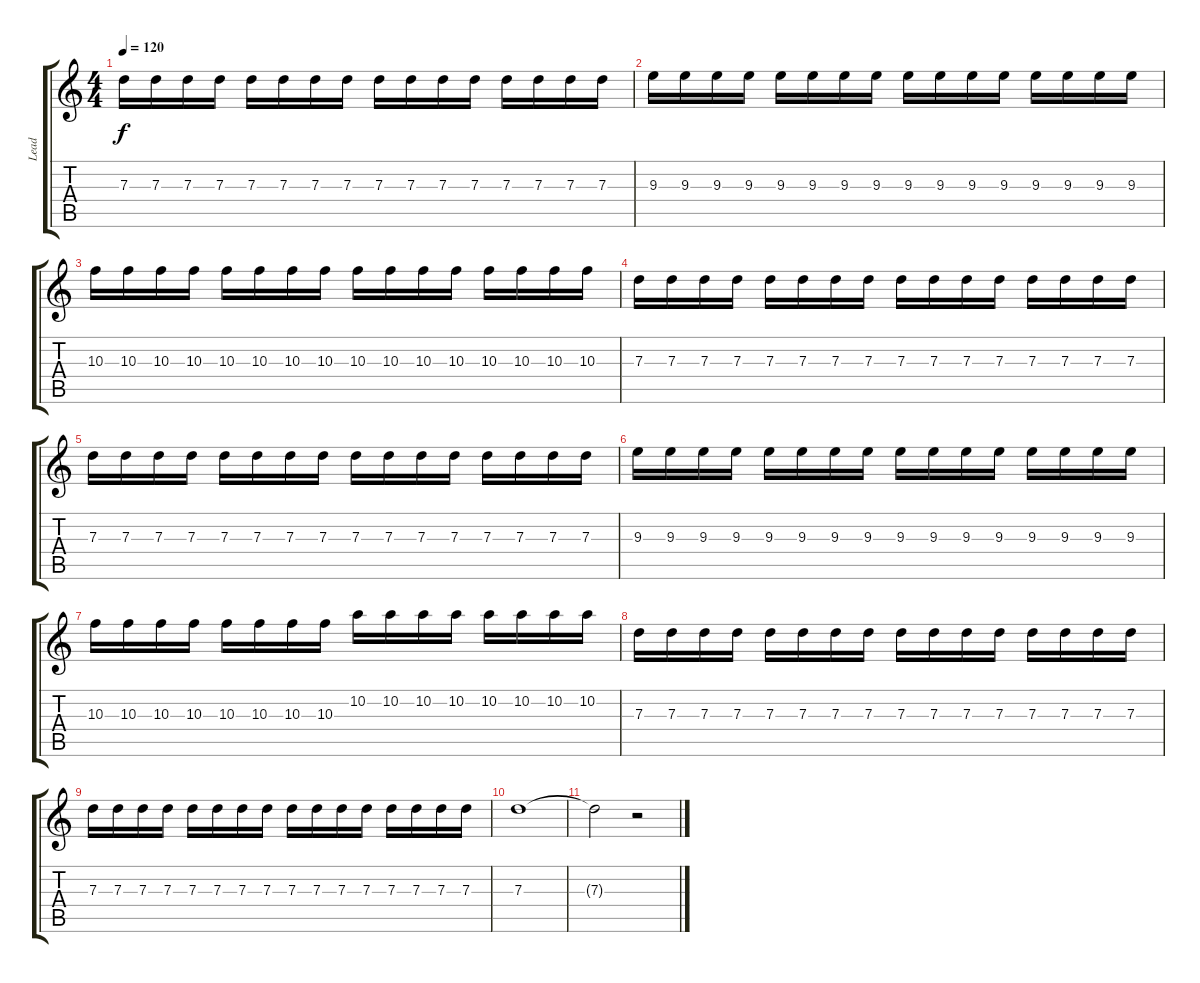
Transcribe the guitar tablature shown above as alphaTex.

\track ("Lead" "Lead") {instrument distortionguitar}
\staff {score tabs}
\tuning (E4 B3 G3 D3 A2 E2) {hide}
\ts (4 4)
\tempo 120
\clef g2
\ks c
7.3.16{dy f} 7.3.16 7.3.16 7.3.16 7.3.16 7.3.16 7.3.16 7.3.16 7.3.16 7.3.16 7.3.16 7.3.16 7.3.16 7.3.16 7.3.16 7.3.16 |
9.3.16{volume 15} 9.3.16 9.3.16 9.3.16 9.3.16 9.3.16 9.3.16 9.3.16 9.3.16 9.3.16 9.3.16 9.3.16 9.3.16 9.3.16 9.3.16 9.3.16 |
10.3.16 10.3.16 10.3.16 10.3.16 10.3.16 10.3.16 10.3.16 10.3.16 10.3.16 10.3.16 10.3.16 10.3.16 10.3.16 10.3.16 10.3.16 10.3.16 |
7.3.16 7.3.16 7.3.16 7.3.16 7.3.16 7.3.16 7.3.16 7.3.16 7.3.16 7.3.16 7.3.16 7.3.16 7.3.16 7.3.16 7.3.16 7.3.16 |
7.3.16 7.3.16 7.3.16 7.3.16 7.3.16 7.3.16 7.3.16 7.3.16 7.3.16 7.3.16 7.3.16 7.3.16 7.3.16 7.3.16 7.3.16 7.3.16 |
9.3.16 9.3.16 9.3.16 9.3.16 9.3.16 9.3.16 9.3.16 9.3.16 9.3.16 9.3.16 9.3.16 9.3.16 9.3.16 9.3.16 9.3.16 9.3.16 |
10.3.16 10.3.16 10.3.16 10.3.16 10.3.16 10.3.16 10.3.16 10.3.16 10.2.16 10.2.16 10.2.16 10.2.16 10.2.16 10.2.16 10.2.16 10.2.16 |
7.3.16 7.3.16 7.3.16 7.3.16 7.3.16 7.3.16 7.3.16 7.3.16 7.3.16 7.3.16 7.3.16 7.3.16 7.3.16 7.3.16 7.3.16 7.3.16 |
7.3.16 7.3.16 7.3.16 7.3.16 7.3.16 7.3.16 7.3.16 7.3.16 7.3.16 7.3.16 7.3.16 7.3.16 7.3.16 7.3.16 7.3.16 7.3.16 |
7.3.1 |
7.3{t}.2 r.2
